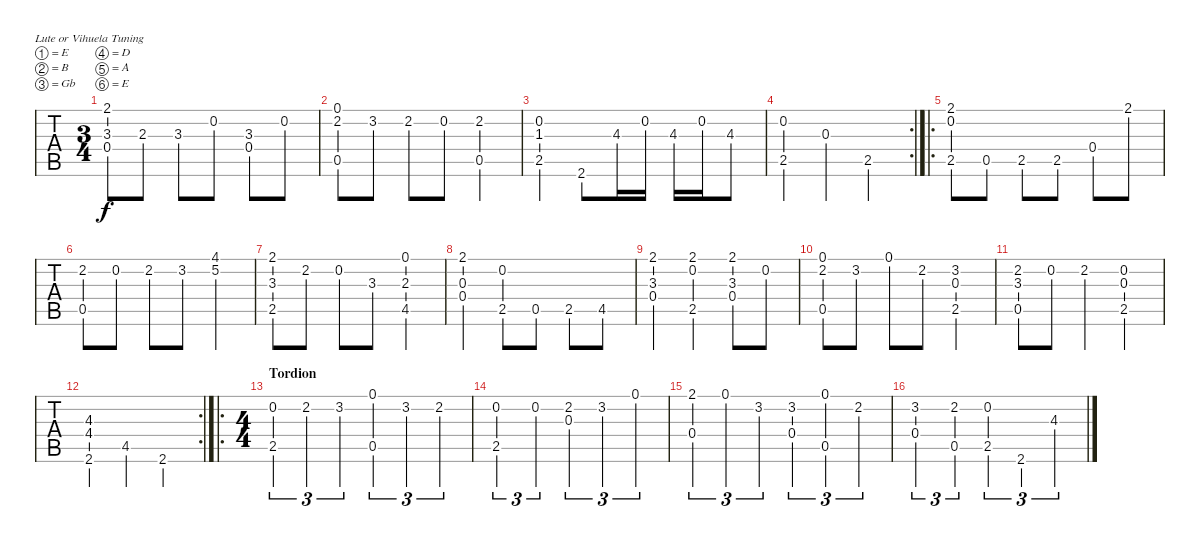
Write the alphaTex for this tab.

\bracketExtendMode groupsimilarinstruments
\singleTrackTrackNamePolicy hidden
\multiTrackTrackNamePolicy hidden
\firstSystemTrackNameOrientation horizontal
\otherSystemsTrackNameOrientation horizontal
\track ("Guitar Standard" "Guitar Sta") {instrument acousticguitarsteel}
\staff {tabs}
\tuning (E4 B3 Gb3 D3 A2 E2)
\ts (3 4)
\tempo (120 hide)
\clef g2
\ks bminor
(2.1 3.3 0.4).8{dy f} 2.3.8 3.3.8 0.2.8 (3.3 0.4).8 0.2.8 |
(0.1 2.2 0.5).8 3.2.8 2.2.8 0.2.8 (2.2 0.5).4 |
(0.2 1.3 2.5).4 2.6.8 4.3.16 0.2.16 4.3.16 0.2.16 4.3.8 |
\rc 2
(0.2 2.5).4 0.3.4 2.5.4 |
\ro
(2.1 0.2 2.5).8 0.5.8 2.5.8 2.5.8 0.4.8 2.1.8 |
(2.2 0.5).8 0.2.8 2.2.8 3.2.8 (4.1 5.2).4 |
(2.1 3.3 2.5).8 2.2.8 0.2.8 3.3.8 (0.1 2.3 4.5).4 |
(2.1 0.3 0.4).4 (0.2 2.5).8 0.5.8 2.5.8 4.5.8 |
(2.1 3.3 0.4).4 (2.1 0.2 2.5).4 (2.1 3.3 0.4).8 0.2.8 |
(0.1 2.2 0.5).8 3.2.8 0.1.8 2.2.8 (3.2 0.3 2.5).4 |
(2.2 3.3 0.5).8 0.2.8 2.2.4 (0.2 0.3 2.5).4 |
\rc 2
(4.3 4.4 2.6).4 4.5.4 2.6.4 |
\ro
\ts (4 4)
\section ("" "Tordion")
(0.2 2.5).4{tu (3 2)} 2.2.4{tu (3 2)} 3.2.4{tu (3 2)} (0.1 0.5).4{tu (3 2)} 3.2.4{tu (3 2)} 2.2.4{tu (3 2)} |
(0.2 2.5).2{tu (3 2)} 0.2.4{tu (3 2)} (2.2 0.3).4{tu (3 2)} 3.2.4{tu (3 2)} 0.1.4{tu (3 2)} |
(2.1 0.4).4{tu (3 2)} 0.1.4{tu (3 2)} 3.2.4{tu (3 2)} (3.2 0.4).4{tu (3 2)} (0.1 0.5).4{tu (3 2)} 2.2.4{tu (3 2)} |
(3.2 0.4).2{tu (3 2)} (2.2 0.5).4{tu (3 2)} (0.2 2.5).4{tu (3 2)} 2.6.4{tu (3 2)} 4.3.4{tu (3 2)}
